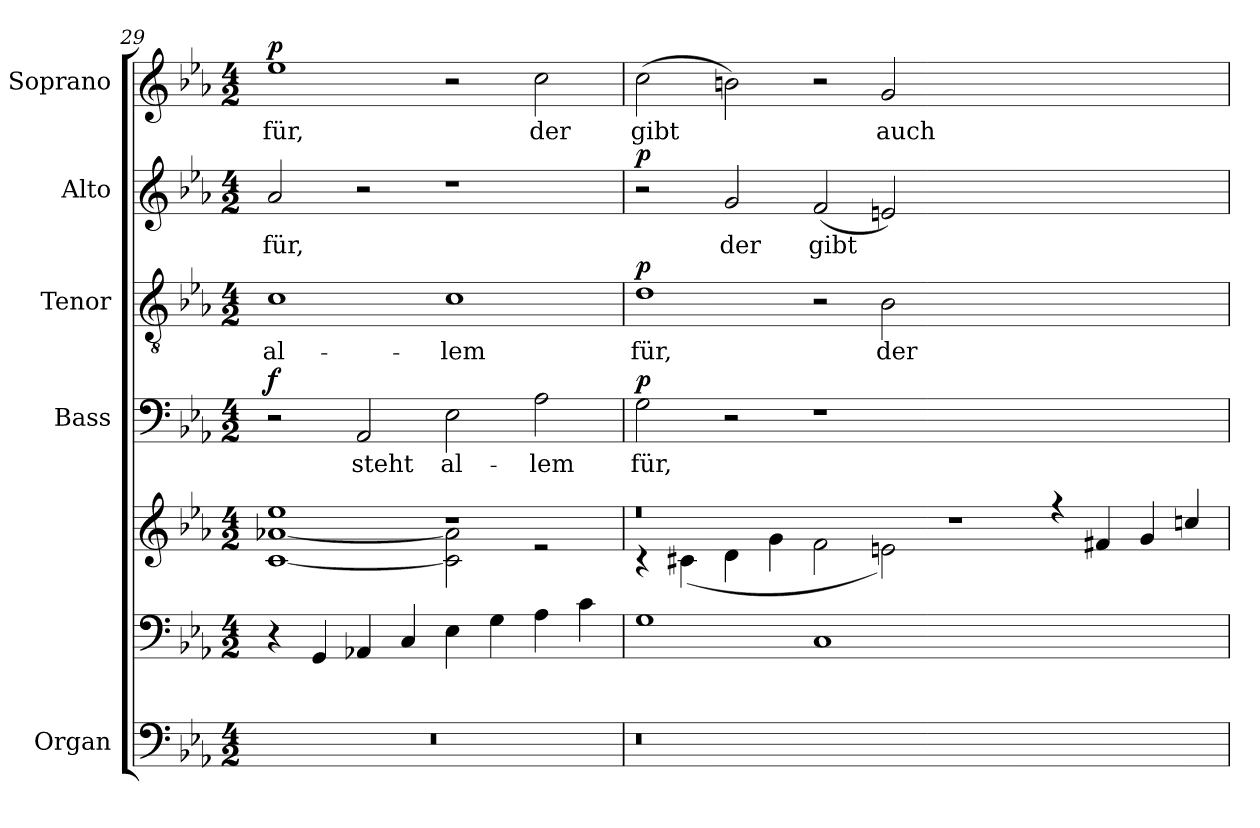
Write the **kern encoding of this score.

**kern	**kern	**kern	**kern	**text	**dynam	**kern	**text	**dynam	**kern	**text	**dynam	**kern	**text	**dynam
*part5	*part5	*part5	*part4	*part4	*part4	*part3	*part3	*part3	*part2	*part2	*part2	*part1	*part1	*part1
*staff7	*staff6	*staff5	*staff4	*staff4	*staff4	*staff3	*staff3	*staff3	*staff2	*staff2	*staff2	*staff1	*staff1	*staff1
*I"Organ	*	*	*I"Bass	*	*	*I"Tenor	*	*	*I"Alto	*	*	*I"Soprano	*	*
*	*	*	*	*	*	*	*	*	*	*	*	*I'Pno	*	*
*clefF4	*clefF4	*clefG2	*clefF4	*	*	*clefGv2	*	*	*clefG2	*	*	*clefG2	*	*
*k[b-e-a-]	*k[b-e-a-]	*k[b-e-a-]	*k[b-e-a-]	*	*	*k[b-e-a-]	*	*	*k[b-e-a-]	*	*	*k[b-e-a-]	*	*
*E-:	*E-:	*E-:	*E-:	*	*	*E-:	*	*	*E-:	*	*	*E-:	*	*
*M4/2	*M4/2	*M4/2	*M4/2	*	*	*M4/2	*	*	*M4/2	*	*	*M4/2	*	*
=29	=29	=29	=29	=29	=29	=29	=29	=29	=29	=29	=29	=29	=29	=29
*	*	*^	*	*	*	*	*	*	*	*	*	*	*	*
!	!	!	!	!	!	!LO:DY:b	!	!LO:LY:b	!	!	!LO:LY:b	!	!	!LO:LY:b	!LO:DY:b
0r	4r	1ee-	[1c [1a-X	2r	.	f	1c	al-	.	2a-/	für,	.	1ee-	für,	p
.	4GG/	.	.	.	.	.	.	.	.	.	.	.	.	.	.
!	!	!	!	!	!LO:LY:b	!	!	!	!	!	!	!	!	!	!
.	4AA-X/	.	.	2AA-/	steht	.	.	.	.	2r	.	.	.	.	.
.	4C/	.	.	.	.	.	.	.	.	.	.	.	.	.	.
!	!	!	!	!	!LO:LY:b	!	!	!LO:LY:b	!	!	!	!	!	!	!
.	4E-\	1rdd	2c\] 2a-\]	2E-\	al-	.	1c	-lem	.	1r	.	.	2r	.	.
.	4G\	.	.	.	.	.	.	.	.	.	.	.	.	.	.
!	!	!	!	!	!LO:LY:b	!	!	!	!	!	!	!	!	!LO:LY:b	!
.	4A-\	.	2re	2A-\	-lem	.	.	.	.	.	.	.	2cc\	der	.
.	4c\	.	.	.	.	.	.	.	.	.	.	.	.	.	.
=30	=30	=30	=30	=30	=30	=30	=30	=30	=30	=30	=30	=30	=30	=30	=30
!	!	!	!	!	!LO:LY:b	!LO:DY:b	!	!LO:LY:b	!LO:DY:b	!	!	!LO:DY:b	!	!LO:LY:b	!
0r	1G	0rdd	4rc	2G\	für,	p	1d	für,	p	2r	.	p	(>2cc\	gibt	.
.	.	.	(<4c#X\	.	.	.	.	.	.	.	.	.	.	.	.
!	!	!	!	!	!	!	!	!	!	!	!LO:LY:b	!	!	!	!
.	.	.	4d\	2r	.	.	.	.	.	2g/	der	.	2bn\)	.	.
.	.	.	4g\	.	.	.	.	.	.	.	.	.	.	.	.
!	!	!	!	!	!	!	!	!	!	!	!LO:LY:b	!	!	!	!
.	1C	.	2f\	1r	.	.	2r	.	.	(<2f/	gibt	.	2r	.	.
!	!	!	!	!	!	!	!	!LO:LY:b	!	!	!	!	!	!LO:LY:b	!
.	.	.	2en\)	.	.	.	2B-\	der	.	2en/)	.	.	2g/	auch	.
0ryy	0ryy	1rdd	0ryy	0ryy	.	.	0ryy	.	.	0ryy	.	.	0ryy	.	.
.	.	4rff	.	.	.	.	.	.	.	.	.	.	.	.	.
.	.	4f#X/	.	.	.	.	.	.	.	.	.	.	.	.	.
.	.	4g/	.	.	.	.	.	.	.	.	.	.	.	.	.
.	.	4ccn/	.	.	.	.	.	.	.	.	.	.	.	.	.
*	*	*v	*v	*	*	*	*	*	*	*	*	*	*	*	*
=	=	=	=	=	=	=	=	=	=	=	=	=	=	=
*-	*-	*-	*-	*-	*-	*-	*-	*-	*-	*-	*-	*-	*-	*-
